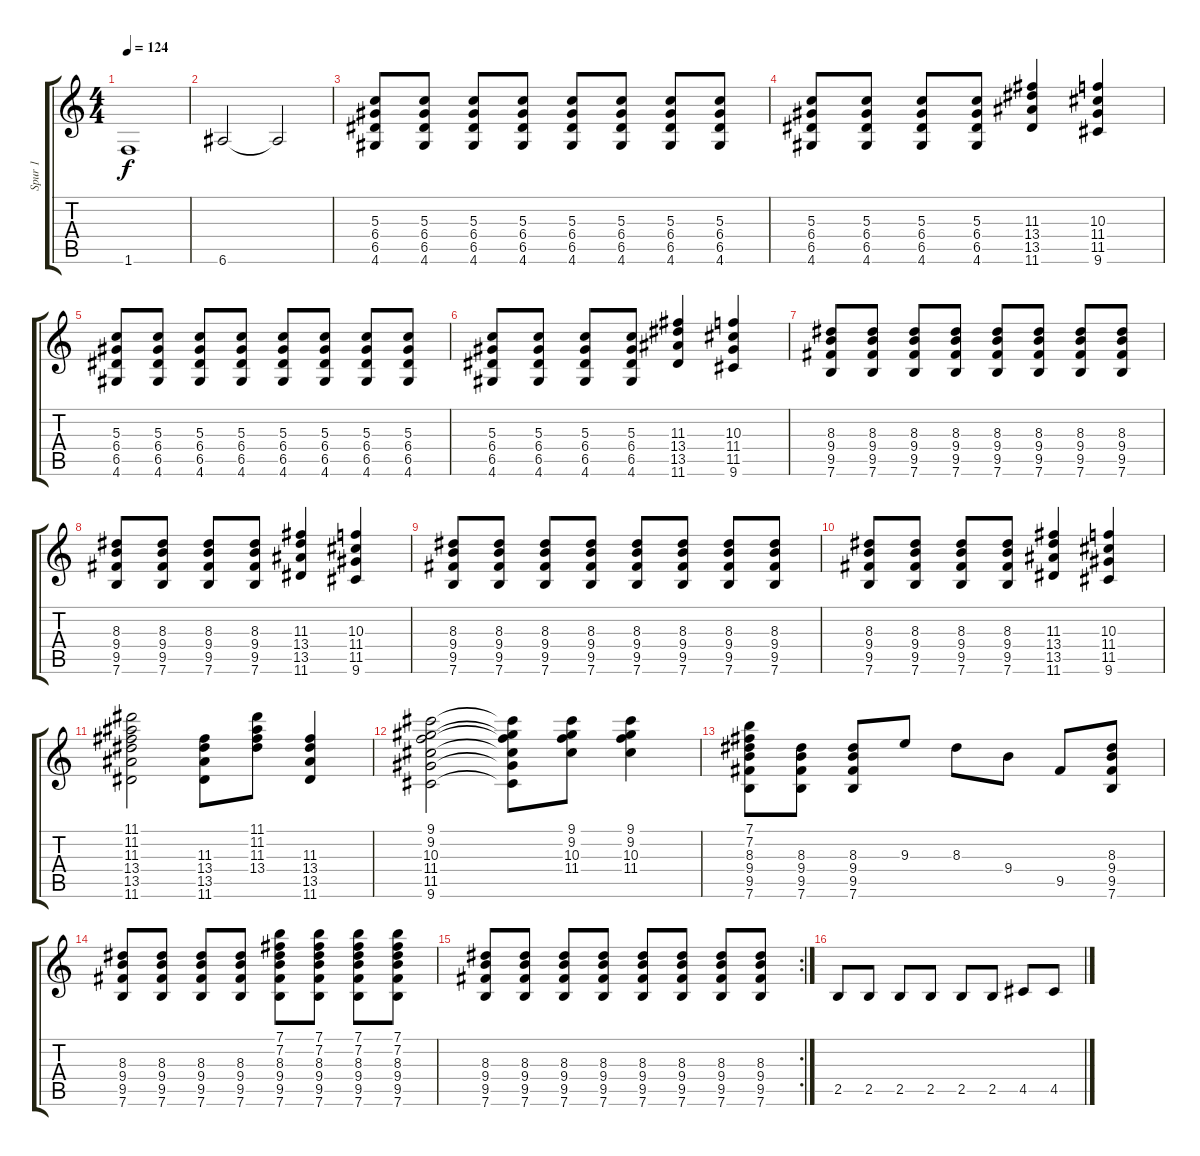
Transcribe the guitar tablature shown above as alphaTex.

\track ("Spur 1" "Spur 1") {instrument electricguitarclean}
\staff {score tabs}
\tuning (E4 B3 G3 D3 A2 E2) {hide}
\ts (4 4)
\tempo 124
\clef g2
\ks c
1.6.1{dy f} |
6.6.2 6.6{t}.2 |
(5.3 6.4 6.5 4.6).8{instrument electricguitarclean} (5.3 6.4 6.5 4.6).8 (5.3 6.4 6.5 4.6).8 (5.3 6.4 6.5 4.6).8 (5.3 6.4 6.5 4.6).8 (5.3 6.4 6.5 4.6).8 (5.3 6.4 6.5 4.6).8 (5.3 6.4 6.5 4.6).8 |
(5.3 6.4 6.5 4.6).8 (5.3 6.4 6.5 4.6).8 (5.3 6.4 6.5 4.6).8 (5.3 6.4 6.5 4.6).8 (11.3 13.4 13.5 11.6).4 (10.3 11.4 11.5 9.6).4 |
(5.3 6.4 6.5 4.6).8 (5.3 6.4 6.5 4.6).8 (5.3 6.4 6.5 4.6).8 (5.3 6.4 6.5 4.6).8 (5.3 6.4 6.5 4.6).8 (5.3 6.4 6.5 4.6).8 (5.3 6.4 6.5 4.6).8 (5.3 6.4 6.5 4.6).8 |
(5.3 6.4 6.5 4.6).8 (5.3 6.4 6.5 4.6).8 (5.3 6.4 6.5 4.6).8 (5.3 6.4 6.5 4.6).8 (11.3 13.4 13.5 11.6).4 (10.3 11.4 11.5 9.6).4 |
(8.3 9.4 9.5 7.6).8 (8.3 9.4 9.5 7.6).8 (8.3 9.4 9.5 7.6).8 (8.3 9.4 9.5 7.6).8 (8.3 9.4 9.5 7.6).8 (8.3 9.4 9.5 7.6).8 (8.3 9.4 9.5 7.6).8 (8.3 9.4 9.5 7.6).8 |
(8.3 9.4 9.5 7.6).8 (8.3 9.4 9.5 7.6).8 (8.3 9.4 9.5 7.6).8 (8.3 9.4 9.5 7.6).8 (11.3 13.4 13.5 11.6).4 (10.3 11.4 11.5 9.6).4 |
(8.3 9.4 9.5 7.6).8 (8.3 9.4 9.5 7.6).8 (8.3 9.4 9.5 7.6).8 (8.3 9.4 9.5 7.6).8 (8.3 9.4 9.5 7.6).8 (8.3 9.4 9.5 7.6).8 (8.3 9.4 9.5 7.6).8 (8.3 9.4 9.5 7.6).8 |
(8.3 9.4 9.5 7.6).8 (8.3 9.4 9.5 7.6).8 (8.3 9.4 9.5 7.6).8 (8.3 9.4 9.5 7.6).8 (11.3 13.4 13.5 11.6).4 (10.3 11.4 11.5 9.6).4 |
(11.1 11.2 11.3 13.4 13.5 11.6).2{instrument distortionguitar} (11.3 13.4 13.5 11.6).8 (11.1 11.2 11.3 13.4).8 (11.3 13.4 13.5 11.6).4 |
(9.1 9.2 10.3 11.4 11.5 9.6).2 (9.1{t} 9.2{t} 10.3{t} 11.4{t} 11.5{t} 9.6{t}).8 (9.1 9.2 10.3 11.4).8 (9.1 9.2 10.3 11.4).4 |
(7.1 7.2 8.3 9.4 9.5 7.6).8 (8.3 9.4 9.5 7.6).8 (8.3 9.4 9.5 7.6).8 9.3.8 8.3.8 9.4.8 9.5.8 (8.3 9.4 9.5 7.6).8 |
(8.3 9.4 9.5 7.6).8 (8.3 9.4 9.5 7.6).8 (8.3 9.4 9.5 7.6).8 (8.3 9.4 9.5 7.6).8 (7.1 7.2 8.3 9.4 9.5 7.6).8 (7.1 7.2 8.3 9.4 9.5 7.6).8 (7.1 7.2 8.3 9.4 9.5 7.6).8 (7.1 7.2 8.3 9.4 9.5 7.6).8 |
\rc 2
(8.3 9.4 9.5 7.6).8 (8.3 9.4 9.5 7.6).8 (8.3 9.4 9.5 7.6).8 (8.3 9.4 9.5 7.6).8 (8.3 9.4 9.5 7.6).8 (8.3 9.4 9.5 7.6).8 (8.3 9.4 9.5 7.6).8 (8.3 9.4 9.5 7.6).8 |
2.5.8{instrument overdrivenguitar} 2.5.8 2.5.8 2.5.8 2.5.8 2.5.8 4.5.8 4.5.8
